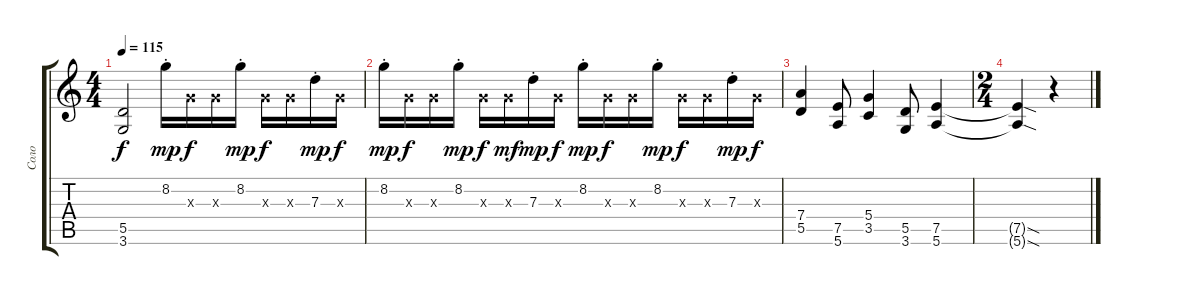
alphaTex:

\track ("Соло" "Соло") {instrument distortionguitar}
\staff {score tabs}
\tuning (E4 B3 G3 D3 A2 E2) {hide}
\ts (4 4)
\tempo 115
\clef g2
\ks c
(5.5{t} 3.6{t}).2{dy f} 8.2{st}.16{dy mp} 0.3{x}.16{dy f} 0.3{x}.16 8.2{st}.16{dy mp} 0.3{x}.16{dy f} 0.3{x}.16 7.3{st}.16{dy mp} 0.3{x}.16{dy f} |
8.2{st}.16{dy mp} 0.3{x}.16{dy f} 0.3{x}.16 8.2{st}.16{dy mp} 0.3{x}.16{dy f} 0.3{x}.16{dy mf} 7.3{st}.16{dy mp} 0.3{x}.16{dy f} 8.2{st}.16{dy mp} 0.3{x}.16{dy f} 0.3{x}.16 8.2{st}.16{dy mp} 0.3{x}.16{dy f} 0.3{x}.16 7.3{st}.16{dy mp} 0.3{x}.16{dy f} |
(7.4 5.5).4 (7.5 5.6).8 (5.4 3.5).4 (5.5 3.6).8 (7.5 5.6).4 |
\ts (2 4)
(7.5{sod t} 5.6{sod t}).4 r.4
